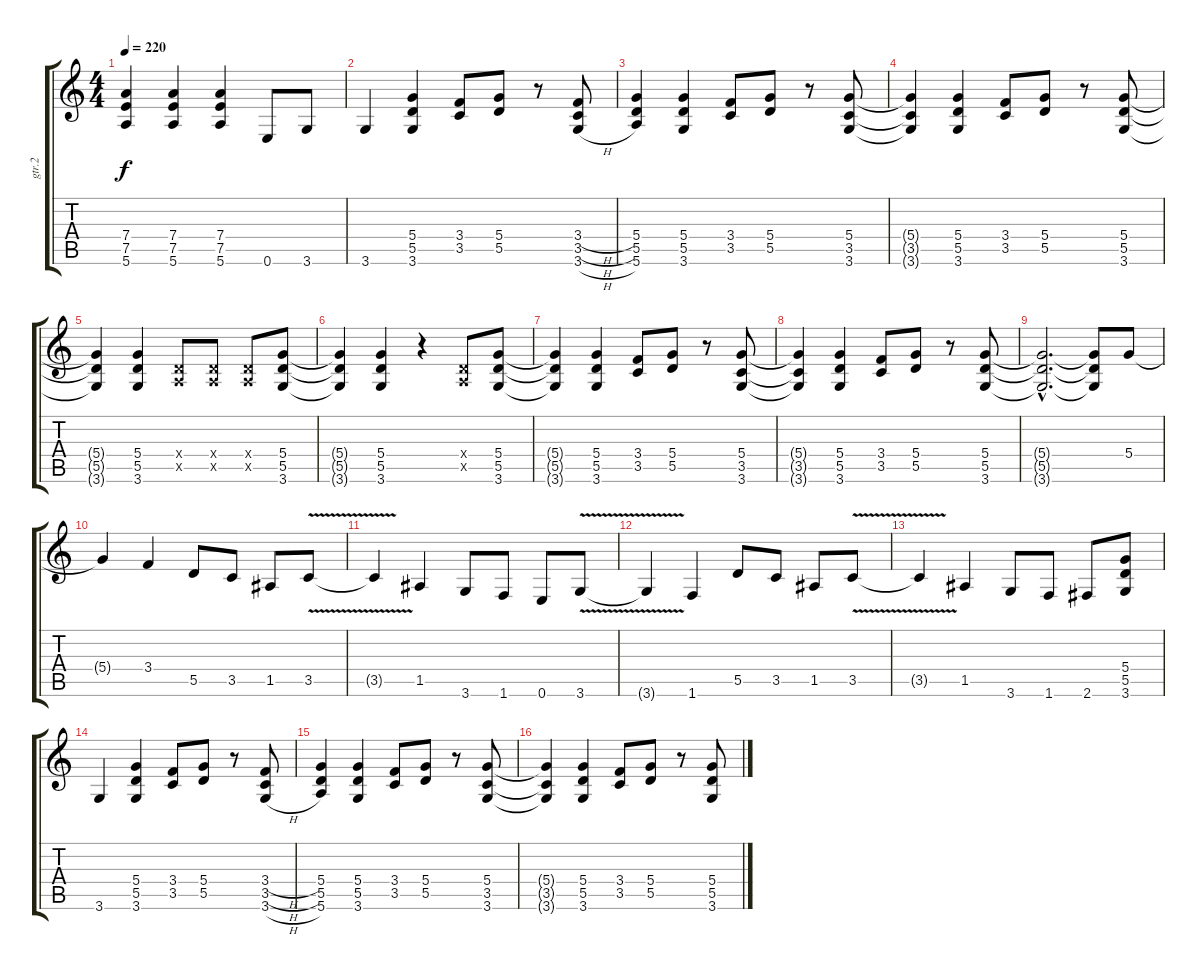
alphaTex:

\track ("gtr.2" "gtr.2") {instrument overdrivenguitar}
\staff {score tabs}
\tuning (E4 B3 G3 D3 A2 E2) {hide}
\ts (4 4)
\tempo 220
\clef g2
\ks c
(7.4 7.5 5.6).4{dy f} (7.4 7.5 5.6).4 (7.4 7.5 5.6).4 0.6.8 3.6.8 |
3.6.4 (5.4 5.5 3.6).4 (3.4 3.5).8 (5.4 5.5).8 r.8 (3.4{h} 3.5{h} 3.6{h}).8 |
(5.4 5.5 5.6).4 (5.4 5.5 3.6).4 (3.4 3.5).8 (5.4 5.5).8 r.8 (5.4 3.5 3.6).8 |
(5.4{t} 3.5{t} 3.6{t}).4 (5.4 5.5 3.6).4 (3.4 3.5).8 (5.4 5.5).8 r.8 (5.4 5.5 3.6).8 |
(5.4{t} 5.5{t} 3.6{t}).4 (5.4 5.5 3.6).4 (0.4{x} 0.5{x}).8 (0.4{x} 0.5{x}).8 (0.4{x} 0.5{x}).8 (5.4 5.5 3.6).8 |
(5.4{t} 5.5{t} 3.6{t}).4 (5.4 5.5 3.6).4 r.4 (0.4{x} 0.5{x}).8 (5.4 5.5 3.6).8 |
(5.4{t} 5.5{t} 3.6{t}).4 (5.4 5.5 3.6).4 (3.4 3.5).8 (5.4 5.5).8 r.8 (5.4 3.5 3.6).8 |
(5.4{t} 3.5{t} 3.6{t}).4 (5.4 5.5 3.6).4 (3.4 3.5).8 (5.4 5.5).8 r.8 (5.4 5.5 3.6).8 |
(5.4{hac t} 5.5{hac t} 3.6{hac t}).2{d} (5.4{t} 5.5{t} 3.6{t}).8 5.4.8 |
5.4{t}.4 3.4.4 5.5.8 3.5.8 1.5.8 3.5{v}.8 |
3.5{t}.4 1.5.4 3.6.8 1.6.8 0.6.8 3.6{v}.8 |
3.6{t}.4 1.6.4 5.5.8 3.5.8 1.5.8 3.5{v}.8 |
3.5{t}.4 1.5.4 3.6.8 1.6.8 2.6.8 (5.4 5.5 3.6).8 |
3.6.4 (5.4 5.5 3.6).4 (3.4 3.5).8 (5.4 5.5).8 r.8 (3.4{h} 3.5{h} 3.6{h}).8 |
(5.4 5.5 5.6).4 (5.4 5.5 3.6).4 (3.4 3.5).8 (5.4 5.5).8 r.8 (5.4 3.5 3.6).8 |
(5.4{t} 3.5{t} 3.6{t}).4 (5.4 5.5 3.6).4 (3.4 3.5).8 (5.4 5.5).8 r.8 (5.4 5.5 3.6).8
